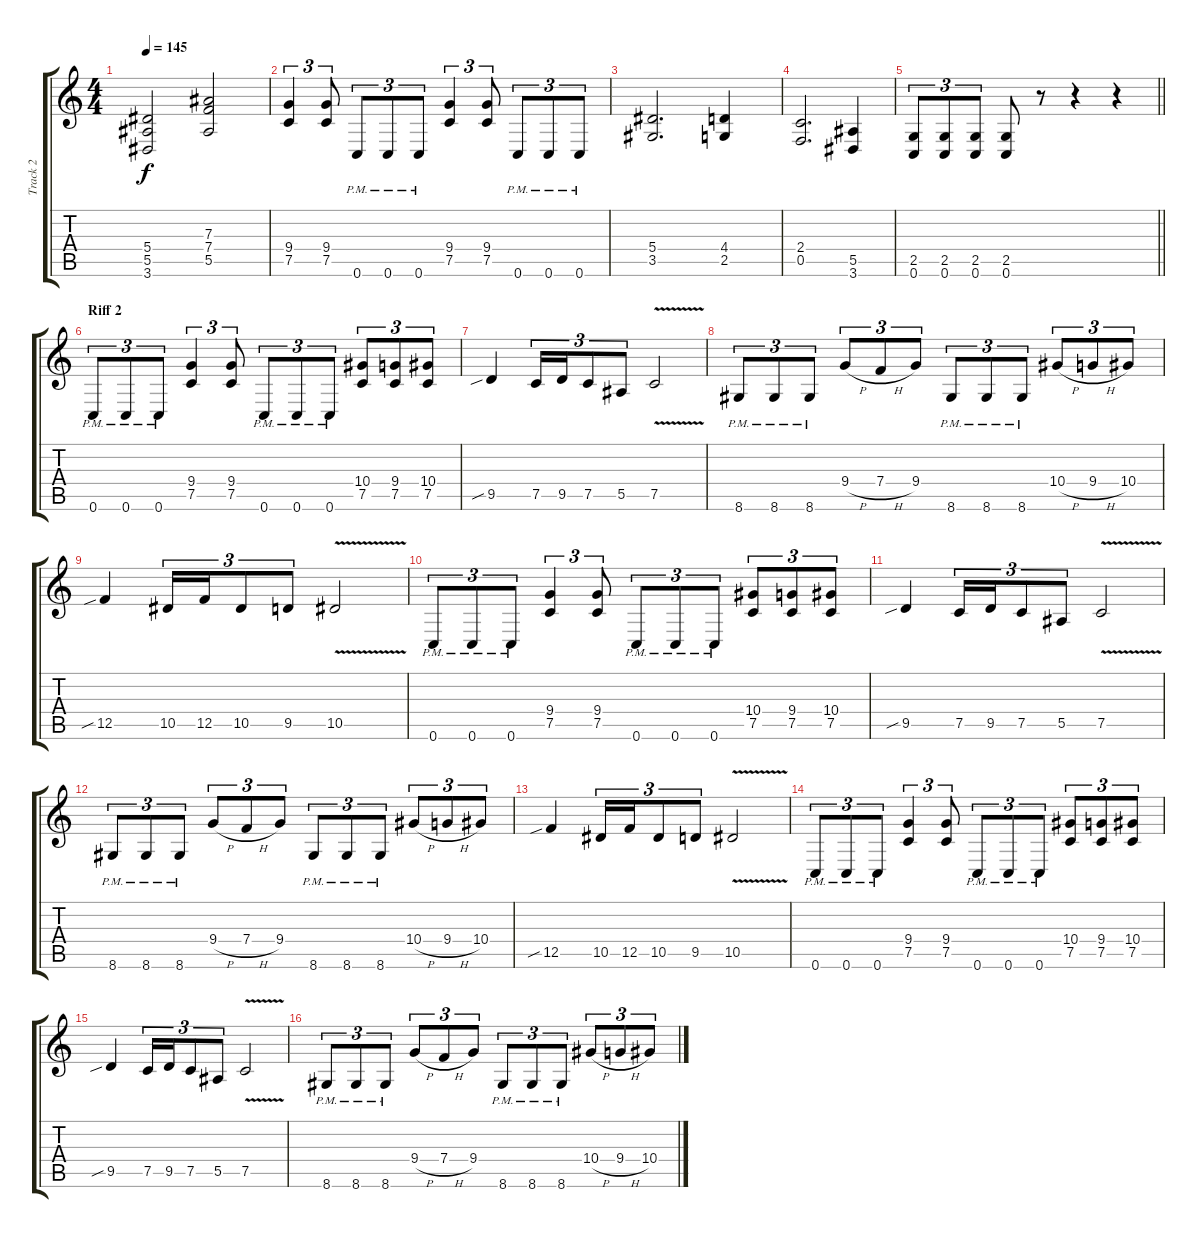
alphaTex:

\track ("Track 2" "Track 2") {instrument overdrivenguitar}
\staff {score tabs}
\tuning (C4 G3 Eb3 Bb2 F2 C2) {hide}
\ts (4 4)
\tempo 145
\clef g2
\ks c
(5.4 5.5 3.6).2{dy f} (7.3 7.4 5.5).2 |
(9.4 7.5).4{tu (3 2)} (9.4 7.5).8{tu (3 2)} 0.6{pm}.8{tu (3 2)} 0.6{pm}.8{tu (3 2)} 0.6{pm}.8{tu (3 2)} (9.4 7.5).4{tu (3 2)} (9.4 7.5).8{tu (3 2)} 0.6{pm}.8{tu (3 2)} 0.6{pm}.8{tu (3 2)} 0.6{pm}.8{tu (3 2)} |
(5.4 3.5).2{d} (4.4 2.5).4 |
(2.4 0.5).2{d} (5.5 3.6).4 |
\barLineRight lightlight
(2.5 0.6).8{tu (3 2)} (2.5 0.6).8{tu (3 2)} (2.5 0.6).8{tu (3 2)} (2.5 0.6).8 r.8 r.4 r.4 |
\section ("" "Riff 2")
0.6{pm}.8{tu (3 2) balance 16} 0.6{pm}.8{tu (3 2)} 0.6{pm}.8{tu (3 2)} (9.4 7.5).4{tu (3 2)} (9.4 7.5).8{tu (3 2)} 0.6{pm}.8{tu (3 2)} 0.6{pm}.8{tu (3 2)} 0.6{pm}.8{tu (3 2)} (10.4 7.5).8{tu (3 2)} (9.4 7.5).8{tu (3 2)} (10.4 7.5).8{tu (3 2)} |
9.5{sib}.4 7.5.16{tu (3 2)} 9.5.16{tu (3 2)} 7.5.8{tu (3 2)} 5.5.8{tu (3 2)} 7.5{v}.2 |
8.6{pm}.8{tu (3 2)} 8.6{pm}.8{tu (3 2)} 8.6{pm}.8{tu (3 2)} 9.4{h}.8{tu (3 2)} 7.4{h}.8{tu (3 2)} 9.4.8{tu (3 2)} 8.6{pm}.8{tu (3 2)} 8.6{pm}.8{tu (3 2)} 8.6{pm}.8{tu (3 2)} 10.4{h}.8{tu (3 2)} 9.4{h}.8{tu (3 2)} 10.4.8{tu (3 2)} |
12.5{sib}.4 10.5.16{tu (3 2)} 12.5.16{tu (3 2)} 10.5.8{tu (3 2)} 9.5.8{tu (3 2)} 10.5{v}.2 |
0.6{pm}.8{tu (3 2)} 0.6{pm}.8{tu (3 2)} 0.6{pm}.8{tu (3 2)} (9.4 7.5).4{tu (3 2)} (9.4 7.5).8{tu (3 2)} 0.6{pm}.8{tu (3 2)} 0.6{pm}.8{tu (3 2)} 0.6{pm}.8{tu (3 2)} (10.4 7.5).8{tu (3 2)} (9.4 7.5).8{tu (3 2)} (10.4 7.5).8{tu (3 2)} |
9.5{sib}.4 7.5.16{tu (3 2)} 9.5.16{tu (3 2)} 7.5.8{tu (3 2)} 5.5.8{tu (3 2)} 7.5{v}.2 |
8.6{pm}.8{tu (3 2)} 8.6{pm}.8{tu (3 2)} 8.6{pm}.8{tu (3 2)} 9.4{h}.8{tu (3 2)} 7.4{h}.8{tu (3 2)} 9.4.8{tu (3 2)} 8.6{pm}.8{tu (3 2)} 8.6{pm}.8{tu (3 2)} 8.6{pm}.8{tu (3 2)} 10.4{h}.8{tu (3 2)} 9.4{h}.8{tu (3 2)} 10.4.8{tu (3 2)} |
12.5{sib}.4 10.5.16{tu (3 2)} 12.5.16{tu (3 2)} 10.5.8{tu (3 2)} 9.5.8{tu (3 2)} 10.5{v}.2 |
0.6{pm}.8{tu (3 2)} 0.6{pm}.8{tu (3 2)} 0.6{pm}.8{tu (3 2)} (9.4 7.5).4{tu (3 2)} (9.4 7.5).8{tu (3 2)} 0.6{pm}.8{tu (3 2)} 0.6{pm}.8{tu (3 2)} 0.6{pm}.8{tu (3 2)} (10.4 7.5).8{tu (3 2)} (9.4 7.5).8{tu (3 2)} (10.4 7.5).8{tu (3 2)} |
9.5{sib}.4 7.5.16{tu (3 2)} 9.5.16{tu (3 2)} 7.5.8{tu (3 2)} 5.5.8{tu (3 2)} 7.5{v}.2 |
8.6{pm}.8{tu (3 2)} 8.6{pm}.8{tu (3 2)} 8.6{pm}.8{tu (3 2)} 9.4{h}.8{tu (3 2)} 7.4{h}.8{tu (3 2)} 9.4.8{tu (3 2)} 8.6{pm}.8{tu (3 2)} 8.6{pm}.8{tu (3 2)} 8.6{pm}.8{tu (3 2)} 10.4{h}.8{tu (3 2)} 9.4{h}.8{tu (3 2)} 10.4.8{tu (3 2)}
